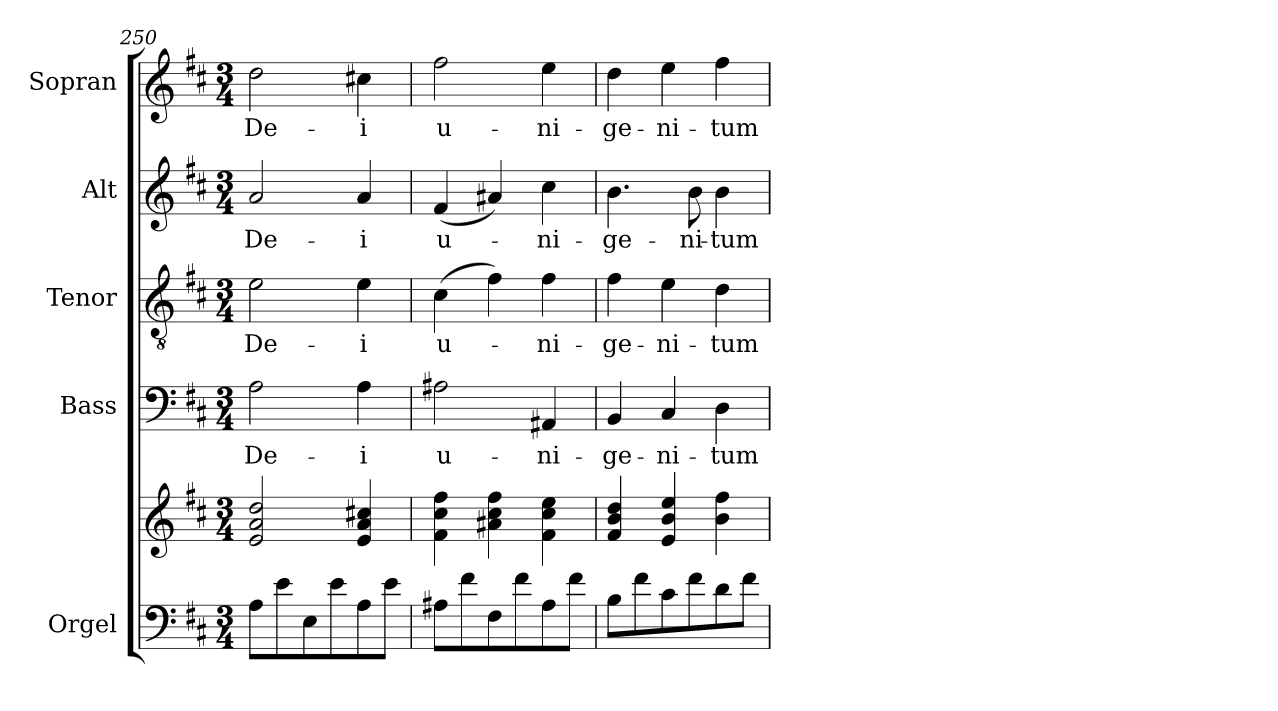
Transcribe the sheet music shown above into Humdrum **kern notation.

**kern	**kern	**kern	**text	**kern	**text	**kern	**text	**kern	**text
*part5	*part5	*part4	*part4	*part3	*part3	*part2	*part2	*part1	*part1
*staff6	*staff5	*staff4	*staff4	*staff3	*staff3	*staff2	*staff2	*staff1	*staff1
*I"Orgel	*	*I"Bass	*	*I"Tenor	*	*I"Alt	*	*I"Sopran	*
*I'Org.	*	*I'B.	*	*I'T.	*	*I'A.	*	*I'S.	*
*clefF4	*clefG2	*clefF4	*	*clefGv2	*	*clefG2	*	*clefG2	*
*k[f#c#]	*k[f#c#]	*k[f#c#]	*	*k[f#c#]	*	*k[f#c#]	*	*k[f#c#]	*
*D:	*D:	*D:	*	*D:	*	*D:	*	*D:	*
*M3/4	*M3/4	*M3/4	*	*M3/4	*	*M3/4	*	*M3/4	*
=250	=250	=250	=250	=250	=250	=250	=250	=250	=250
!	!	!	!LO:LY:b	!	!LO:LY:b	!	!LO:LY:b	!	!LO:LY:b
8A\L	2e/ 2a/ 2dd/	2A\	De-	2e\	De-	2a/	De-	2dd\	De-
8e\	.	.	.	.	.	.	.	.	.
8E\	.	.	.	.	.	.	.	.	.
8e\	.	.	.	.	.	.	.	.	.
!	!	!	!LO:LY:b	!	!LO:LY:b	!	!LO:LY:b	!	!LO:LY:b
8A\	4e/ 4a/ 4cc#X/	4A\	-i	4e\	-i	4a/	-i	4cc#X\	-i
8e\J	.	.	.	.	.	.	.	.	.
=251	=251	=251	=251	=251	=251	=251	=251	=251	=251
!	!	!	!LO:LY:b	!	!LO:LY:b	!	!LO:LY:b	!	!LO:LY:b
8A#X\L	4f#\ 4cc#\ 4ff#\	2A#X\	u-	(>4c#\	u-	(<4f#/	u-	2ff#\	u-
8f#\	.	.	.	.	.	.	.	.	.
8F#\	4a#X\ 4cc#\ 4ff#\	.	.	4f#\)	.	4a#X/)	.	.	.
8f#\	.	.	.	.	.	.	.	.	.
!	!	!	!LO:LY:b	!	!LO:LY:b	!	!LO:LY:b	!	!LO:LY:b
8A#\	4f#\ 4cc#\ 4ee\	4AA#X/	-ni-	4f#\	-ni-	4cc#\	-ni-	4ee\	-ni-
8f#\J	.	.	.	.	.	.	.	.	.
=252	=252	=252	=252	=252	=252	=252	=252	=252	=252
!	!	!	!LO:LY:b	!	!LO:LY:b	!	!LO:LY:b	!	!LO:LY:b
8B\L	4f#/ 4b/ 4dd/	4BB/	-ge-	4f#\	-ge-	4.b\	-ge-	4dd\	-ge-
8f#\	.	.	.	.	.	.	.	.	.
!	!	!	!LO:LY:b	!	!LO:LY:b	!	!	!	!LO:LY:b
8c#\	4e/ 4b/ 4ee/	4C#/	-ni-	4e\	-ni-	.	.	4ee\	-ni-
!	!	!	!	!	!	!	!LO:LY:b	!	!
8f#\	.	.	.	.	.	8b\	-ni-	.	.
!	!	!	!LO:LY:b	!	!LO:LY:b	!	!LO:LY:b	!	!LO:LY:b
8d\	4b\ 4ff#\	4D\	-tum	4d\	-tum	4b\	-tum	4ff#\	-tum
8f#\J	.	.	.	.	.	.	.	.	.
=	=	=	=	=	=	=	=	=	=
*-	*-	*-	*-	*-	*-	*-	*-	*-	*-
